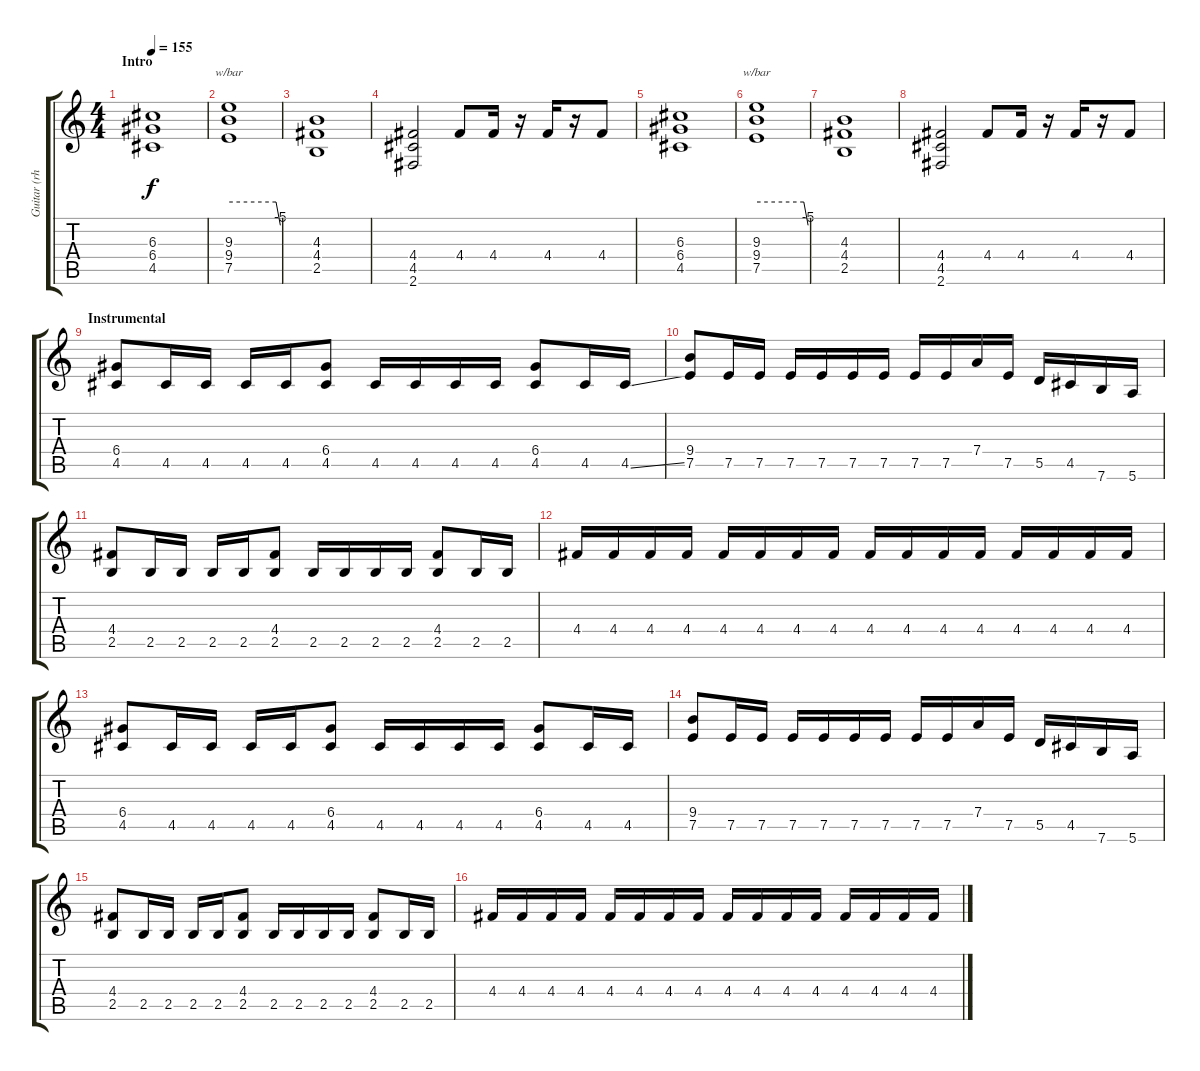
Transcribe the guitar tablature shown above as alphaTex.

\track ("Guitar (rhythm)" "Guitar (rh") {instrument distortionguitar}
\staff {score tabs}
\tuning (E4 B3 G3 D3 A2 E2) {hide}
\ts (4 4)
\section ("" "Intro")
\tempo 155
\clef g2
\ks c
(6.3 6.4 4.5).1{dy f instrument distortionguitar} |
(9.3 9.4 7.5).1{tbe (custom default 0 0 55 0 60 -20)} |
(4.3 4.4 2.5).1 |
(4.4 4.5 2.6).2 4.4.8 4.4.16 r.16 4.4.16 r.16 4.4.8 |
(6.3 6.4 4.5).1 |
(9.3 9.4 7.5).1{tbe (custom default 0 0 55 0 60 -20)} |
(4.3 4.4 2.5).1 |
(4.4 4.5 2.6).2 4.4.8 4.4.16 r.16 4.4.16 r.16 4.4.8 |
\section ("" "Instrumental")
(6.4 4.5).8 4.5.16 4.5.16 4.5.16 4.5.16 (6.4 4.5).8 4.5.16 4.5.16 4.5.16 4.5.16 (6.4 4.5).8 4.5.16 4.5{ss}.16 |
(9.4 7.5).8 7.5.16 7.5.16 7.5.16 7.5.16 7.5.16 7.5.16 7.5.16 7.5.16 7.4.16 7.5.16 5.5.16 4.5.16 7.6.16 5.6.16 |
(4.4 2.5).8 2.5.16 2.5.16 2.5.16 2.5.16 (4.4 2.5).8 2.5.16 2.5.16 2.5.16 2.5.16 (4.4 2.5).8 2.5.16 2.5.16 |
4.4.16 4.4.16 4.4.16 4.4.16 4.4.16 4.4.16 4.4.16 4.4.16 4.4.16 4.4.16 4.4.16 4.4.16 4.4.16 4.4.16 4.4.16 4.4.16 |
(6.4 4.5).8 4.5.16 4.5.16 4.5.16 4.5.16 (6.4 4.5).8 4.5.16 4.5.16 4.5.16 4.5.16 (6.4 4.5).8 4.5.16 4.5.16 |
(9.4 7.5).8 7.5.16 7.5.16 7.5.16 7.5.16 7.5.16 7.5.16 7.5.16 7.5.16 7.4.16 7.5.16 5.5.16 4.5.16 7.6.16 5.6.16 |
(4.4 2.5).8 2.5.16 2.5.16 2.5.16 2.5.16 (4.4 2.5).8 2.5.16 2.5.16 2.5.16 2.5.16 (4.4 2.5).8 2.5.16 2.5.16 |
4.4.16 4.4.16 4.4.16 4.4.16 4.4.16 4.4.16 4.4.16 4.4.16 4.4.16 4.4.16 4.4.16 4.4.16 4.4.16 4.4.16 4.4.16 4.4.16
